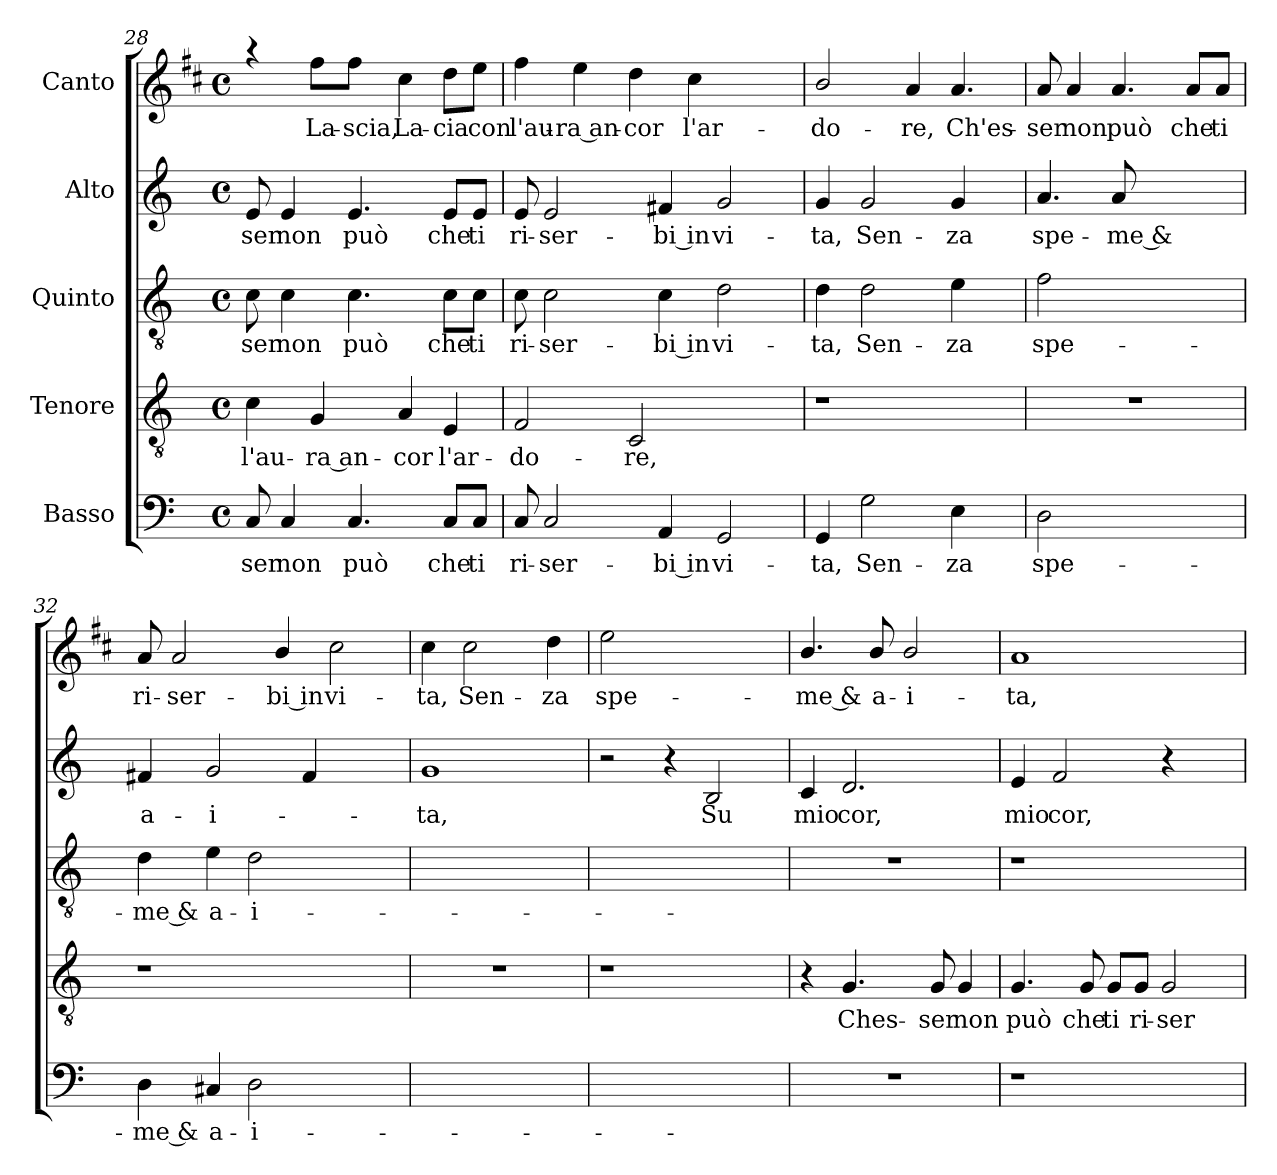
**kern	**text	**kern	**text	**kern	**text	**kern	**text	**kern	**text
*part5	*part5	*part4	*part4	*part3	*part3	*part2	*part2	*part1	*part1
*staff5	*staff5	*staff4	*staff4	*staff3	*staff3	*staff2	*staff2	*staff1	*staff1
*I"Basso	*	*I"Tenore	*	*I"Quinto	*	*I"Alto	*	*I"Canto	*
!!LO:PB:g=z
*clefF4	*	*clefGv2	*	*clefGv2	*	*clefG2	*	*clefG2	*
*	*	*	*	*	*	*	*	*ITrd1c2	*
*k[]	*	*k[]	*	*k[]	*	*k[]	*	*k[]	*
*M4/4	*	*M4/4	*	*M4/4	*	*M4/4	*	*M4/4	*
*met(c)	*	*met(c)	*	*met(c)	*	*met(c)	*	*met(c)	*
=28	=28	=28	=28	=28	=28	=28	=28	=28	=28
!	!LO:LY:b	!	!LO:LY:b	!	!LO:LY:b	!	!LO:LY:b	!	!
*	*	*	*	*	*	*	*	*^	*
8C/	-ser	4c\	l'au-	8c\	-ser	8e/	-ser	4r	1ryy	.
!	!LO:LY:b	!	!	!	!LO:LY:b	!	!LO:LY:b	!	!	!
4C/	non	.	.	4c\	non	4e/	non	.	.	.
!	!	!	!LO:LY:b	!	!	!	!	!	!	!LO:LY:b
.	.	4G/	-ra an-	.	.	.	.	8ee\L	.	La-
!	!LO:LY:b	!	!	!	!LO:LY:b	!	!LO:LY:b	!	!	!LO:LY:b
4.C/	può	.	.	4.c\	può	4.e/	può	8ee\J	.	-scia,
!	!	!	!LO:LY:b	!	!	!	!	!	!	!LO:LY:b
.	.	4A/	-cor	.	.	.	.	4b\	.	La-
!	!LO:LY:b	!	!LO:LY:b	!	!LO:LY:b	!	!LO:LY:b	!	!	!LO:LY:b
8C/L	che	4E/	l'ar-	8c\L	che	8e/L	che	8cc\L	.	-cia
!	!LO:LY:b	!	!	!	!LO:LY:b	!	!LO:LY:b	!	!	!LO:LY:b
8C/J	ti	.	.	8c\J	ti	8e/J	ti	8dd\J	.	con
=29	=29	=29	=29	=29	=29	=29	=29	=29	=29	=29
!	!LO:LY:b	!	!LO:LY:b	!	!LO:LY:b	!	!LO:LY:b	!	!	!LO:LY:b
8C/	ri-	2F/	-do-	8c\	ri-	8e/	ri-	4ee\	1ryy	l'au-
!	!LO:LY:b	!	!	!	!LO:LY:b	!	!LO:LY:b	!	!	!
2C/	-ser-	.	.	2c\	-ser-	2e/	-ser-	.	.	.
!	!	!	!	!	!	!	!	!	!	!LO:LY:b
.	.	.	.	.	.	.	.	4dd\	.	-ra an-
!	!	!	!LO:LY:b	!	!	!	!	!	!	!LO:LY:b
.	.	2C/	-re,	.	.	.	.	4cc\	.	-cor
!	!LO:LY:b	!	!	!	!LO:LY:b	!	!LO:LY:b	!	!	!
4AA/	-bi in	.	.	4c\	-bi in	4f#X/	-bi in	.	.	.
!	!	!	!	!	!	!	!	!	!	!LO:LY:b
.	.	.	.	.	.	.	.	4b\	.	l'ar-
!	!LO:LY:b	!	!	!	!LO:LY:b	!	!LO:LY:b	!	!	!
2GG/	vi-	.	.	2d\	vi-	2g/	vi-	.	.	.
.	.	4.ryy	.	.	.	.	.	4.ryy	4.ryy	.
=30	=30	=30	=30	=30	=30	=30	=30	=30	=30	=30
!	!LO:LY:b	!	!	!	!LO:LY:b	!	!LO:LY:b	!	!	!LO:LY:b
4GG/	-ta,	1r	.	4d\	-ta,	4g/	-ta,	2a/	2ryy	-do-
!	!LO:LY:b	!	!	!	!LO:LY:b	!	!LO:LY:b	!	!	!
2G\	Sen-	.	.	2d\	Sen-	2g/	Sen-	.	.	.
!	!	!	!	!	!	!	!	!	!	!LO:LY:b
.	.	.	.	.	.	.	.	4g/	4ryy	-re,
!	!LO:LY:b	!	!	!	!LO:LY:b	!	!LO:LY:b	!	!	!LO:LY:b
4E\	-za	.	.	4e\	-za	4g/	-za	4.g/	4ryy	Ch'es-
8ryy	.	8ryy	.	8ryy	.	8ryy	.	.	8ryy	.
=31	=31	=31	=31	=31	=31	=31	=31	=31	=31	=31
!	!LO:LY:b	!	!	!	!LO:LY:b	!	!LO:LY:b	!	!	!LO:LY:b
2D\	spe-	1r	.	2f\	spe-	4.a/	spe-	8g/	1ryy	-ser
!	!	!	!	!	!	!	!	!	!	!LO:LY:b
.	.	.	.	.	.	.	.	4g/	.	non
!	!	!	!	!	!	!	!LO:LY:b	!	!	!LO:LY:b
.	.	.	.	.	.	8a/	-me &	4.g/	.	può
2ryy	.	.	.	2ryy	.	2ryy	.	.	.	.
!	!	!	!	!	!	!	!	!	!	!LO:LY:b
.	.	.	.	.	.	.	.	8g/L	.	che
!	!	!	!	!	!	!	!	!	!	!LO:LY:b
.	.	.	.	.	.	.	.	8g/J	.	ti
!!LO:LB:g=z	!!
=32	=32	=32	=32	=32	=32	=32	=32	=32	=32	=32
!	!LO:LY:b	!	!	!	!LO:LY:b	!	!LO:LY:b	!	!	!LO:LY:b
4D\	-me &	1r	.	4d\	-me &	4f#X/	a-	8g/	1ryy	ri-
!	!	!	!	!	!	!	!	!	!	!LO:LY:b
.	.	.	.	.	.	.	.	2g/	.	-ser-
!	!LO:LY:b	!	!	!	!LO:LY:b	!	!LO:LY:b	!	!	!
4C#X/	a-	.	.	4e\	a-	2g/	-i-	.	.	.
!	!LO:LY:b	!	!	!	!LO:LY:b	!	!	!	!	!
2D\	-i-	.	.	2d\	-i-	.	.	.	.	.
!	!	!	!	!	!	!	!	!	!	!LO:LY:b
.	.	.	.	.	.	.	.	4a/	.	-bi in
.	.	.	.	.	.	4f#i/	.	.	.	.
!	!	!	!	!	!	!	!	!	!	!LO:LY:b
.	.	.	.	.	.	.	.	2b\	.	vi-
4.ryy	.	4.ryy	.	4.ryy	.	4.ryy	.	.	4.ryy	.
=33	=33	=33	=33	=33	=33	=33	=33	=33	=33	=33
!	!LO:LY:b	!	!	!	!LO:LY:b	!	!LO:LY:b	!	!	!LO:LY:b
[1GGyy	-ta,	1r	.	[1Byy	-ta,	1g	-ta,	4b\	2ryy	-ta,
!	!	!	!	!	!	!	!	!	!	!LO:LY:b
.	.	.	.	.	.	.	.	2b\	.	Sen-
.	.	.	.	.	.	.	.	.	4ryy	.
!	!	!	!	!	!	!	!	!	!	!LO:LY:b
.	.	.	.	.	.	.	.	4cc\	4ryy	-za
!!LO:LB:g=z	!!
=34	=34	=34	=34	=34	=34	=34	=34	=34	=34	=34
!	!	!	!	!	!	!	!	!	!	!LO:LY:b
2.GG/yy]	.	1r	.	2.B\yy]	.	2r	.	2dd\	1ryy	spe-
.	.	.	.	.	.	4r	.	2.ryy	.	.
!	!	!	!	!	!	!	!LO:LY:b	!	!	!
4GG/yy	.	.	.	4B\yy	.	2B/	Su	.	.	.
4ryy	.	4ryy	.	4ryy	.	.	.	.	4ryy	.
!!LO:PB:g=z	!!
=35	=35	=35	=35	=35	=35	=35	=35	=35	=35	=35
!	!	!	!	!	!	!	!LO:LY:b	!	!	!LO:LY:b
1r	.	4r	.	1r	.	4c/	mio	4.a/	1ryy	-me &
!	!	!	!LO:LY:b	!	!	!	!LO:LY:b	!	!	!
.	.	4.G/	Ches-	.	.	2.d/	cor,	.	.	.
!	!	!	!	!	!	!	!	!	!	!LO:LY:b
.	.	.	.	.	.	.	.	8a/	.	a-
!	!	!	!	!	!	!	!	!	!	!LO:LY:b
.	.	.	.	.	.	.	.	2a/	.	-i-
!	!	!	!LO:LY:b	!	!	!	!	!	!	!
.	.	8G/	-ser	.	.	.	.	.	.	.
!	!	!	!LO:LY:b	!	!	!	!	!	!	!
.	.	4G/	non	.	.	.	.	.	.	.
=36	=36	=36	=36	=36	=36	=36	=36	=36	=36	=36
!	!	!	!LO:LY:b	!	!	!	!LO:LY:b	!	!	!LO:LY:b
1r	.	4.G/	può	1r	.	4e/	mio	1g	1ryy	-ta,
!	!	!	!	!	!	!	!LO:LY:b	!	!	!
.	.	.	.	.	.	2f/	cor,	.	.	.
!	!	!	!LO:LY:b	!	!	!	!	!	!	!
.	.	8G/	che	.	.	.	.	.	.	.
!	!	!	!LO:LY:b	!	!	!	!	!	!	!
.	.	8G/L	ti	.	.	.	.	.	.	.
!	!	!	!LO:LY:b	!	!	!	!	!	!	!
.	.	8G/J	ri-	.	.	.	.	.	.	.
!	!	!	!LO:LY:b	!	!	!	!	!	!	!
.	.	2G/	-ser-	.	.	4r	.	.	.	.
4ryy	.	.	.	4ryy	.	4ryy	.	4ryy	4ryy	.
*	*	*	*	*	*	*	*	*v	*v	*
=	=	=	=	=	=	=	=	=	=
*-	*-	*-	*-	*-	*-	*-	*-	*-	*-
